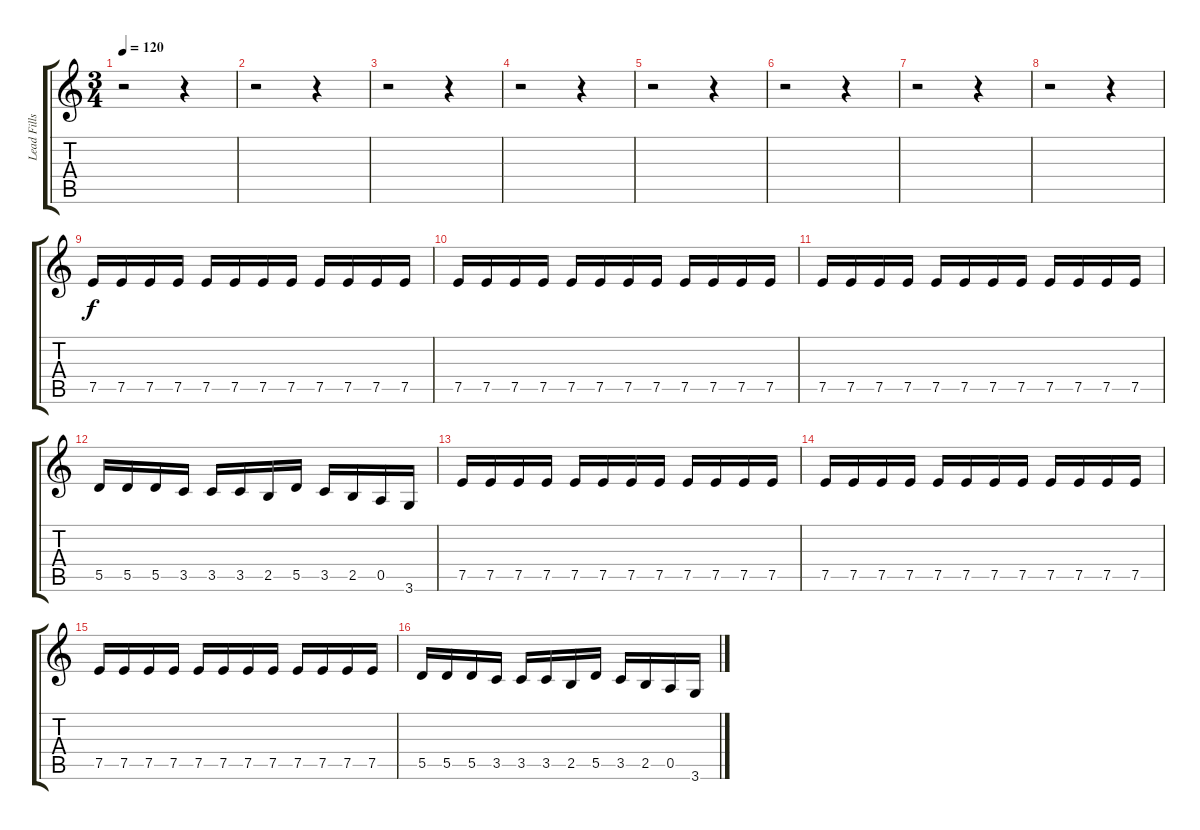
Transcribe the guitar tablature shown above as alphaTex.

\track ("Lead Fills" "Lead Fills") {instrument distortionguitar}
\staff {score tabs}
\tuning (E4 B3 G3 D3 A2 E2) {hide}
\ts (3 4)
\tempo 120
\clef g2
\ks c
r.2{dy f} r.4 |
r.2 r.4 |
r.2 r.4 |
r.2 r.4 |
r.2 r.4 |
r.2 r.4 |
r.2 r.4 |
r.2 r.4 |
7.5.16{volume 12} 7.5.16 7.5.16 7.5.16 7.5.16 7.5.16 7.5.16 7.5.16 7.5.16 7.5.16 7.5.16 7.5.16 |
7.5.16 7.5.16 7.5.16 7.5.16 7.5.16 7.5.16 7.5.16 7.5.16 7.5.16 7.5.16 7.5.16 7.5.16 |
7.5.16 7.5.16 7.5.16 7.5.16 7.5.16 7.5.16 7.5.16 7.5.16 7.5.16 7.5.16 7.5.16 7.5.16 |
5.5.16 5.5.16 5.5.16 3.5.16 3.5.16 3.5.16 2.5.16 5.5.16 3.5.16 2.5.16 0.5.16 3.6.16 |
7.5.16 7.5.16 7.5.16 7.5.16 7.5.16 7.5.16 7.5.16 7.5.16 7.5.16 7.5.16 7.5.16 7.5.16 |
7.5.16 7.5.16 7.5.16 7.5.16 7.5.16 7.5.16 7.5.16 7.5.16 7.5.16 7.5.16 7.5.16 7.5.16 |
7.5.16 7.5.16 7.5.16 7.5.16 7.5.16 7.5.16 7.5.16 7.5.16 7.5.16 7.5.16 7.5.16 7.5.16 |
5.5.16 5.5.16 5.5.16 3.5.16 3.5.16 3.5.16 2.5.16 5.5.16 3.5.16 2.5.16 0.5.16 3.6.16
